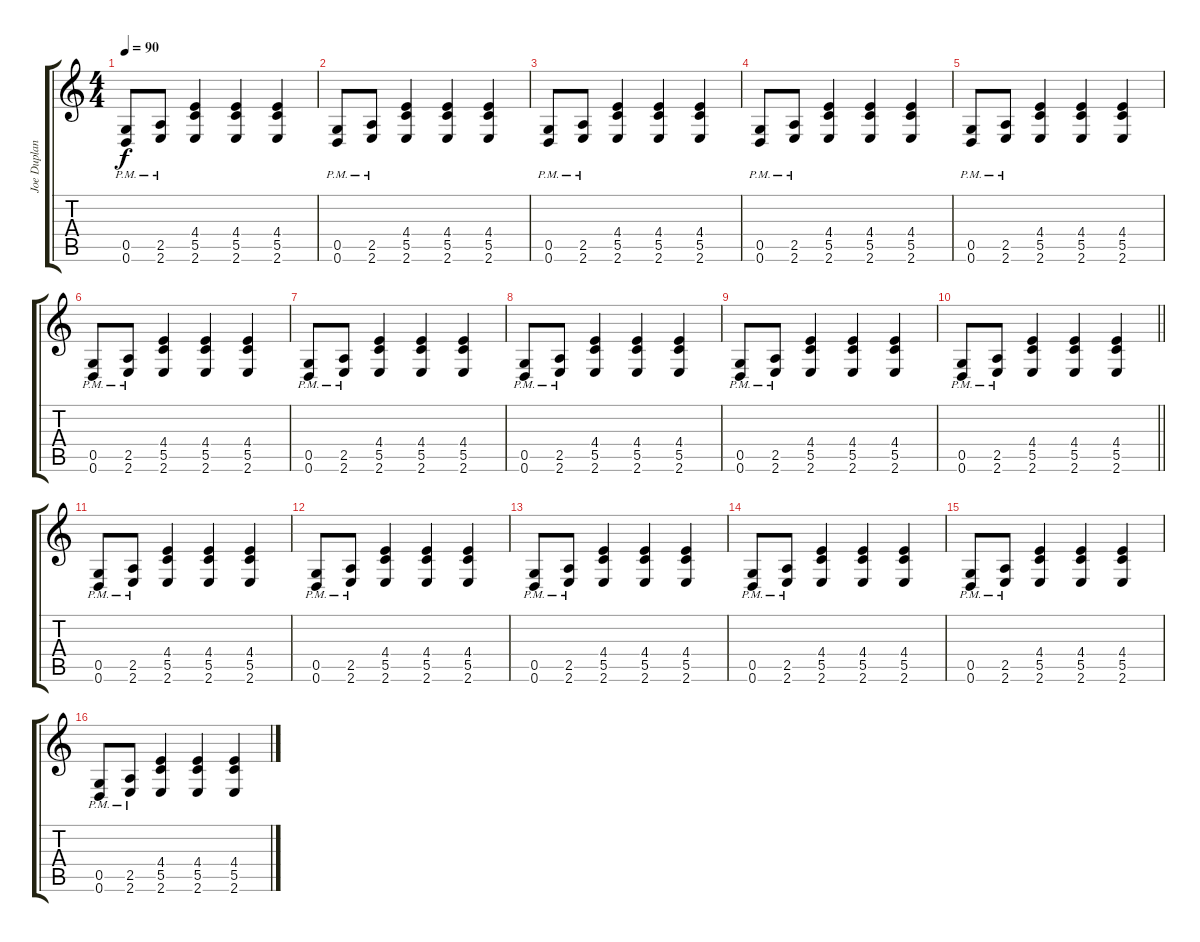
\track ("Joe Duplantier" "Joe Duplan") {instrument distortionguitar}
\staff {score tabs}
\tuning (D4 A3 F3 C3 G2 D2) {hide}
\ts (4 4)
\tempo 90
\clef g2
\ks c
(0.5{pm} 0.6{pm}).8{dy f} (2.5{pm} 2.6{pm}).8 (4.4 5.5 2.6).4 (4.4 5.5 2.6).4 (4.4 5.5 2.6).4 |
(0.5{pm} 0.6{pm}).8 (2.5{pm} 2.6{pm}).8 (4.4 5.5 2.6).4 (4.4 5.5 2.6).4 (4.4 5.5 2.6).4 |
(0.5{pm} 0.6{pm}).8 (2.5{pm} 2.6{pm}).8 (4.4 5.5 2.6).4 (4.4 5.5 2.6).4 (4.4 5.5 2.6).4 |
(0.5{pm} 0.6{pm}).8 (2.5{pm} 2.6{pm}).8 (4.4 5.5 2.6).4 (4.4 5.5 2.6).4 (4.4 5.5 2.6).4 |
(0.5{pm} 0.6{pm}).8 (2.5{pm} 2.6{pm}).8 (4.4 5.5 2.6).4 (4.4 5.5 2.6).4 (4.4 5.5 2.6).4 |
(0.5{pm} 0.6{pm}).8 (2.5{pm} 2.6{pm}).8 (4.4 5.5 2.6).4 (4.4 5.5 2.6).4 (4.4 5.5 2.6).4 |
(0.5{pm} 0.6{pm}).8 (2.5{pm} 2.6{pm}).8 (4.4 5.5 2.6).4 (4.4 5.5 2.6).4 (4.4 5.5 2.6).4 |
(0.5{pm} 0.6{pm}).8 (2.5{pm} 2.6{pm}).8 (4.4 5.5 2.6).4 (4.4 5.5 2.6).4 (4.4 5.5 2.6).4 |
(0.5{pm} 0.6{pm}).8 (2.5{pm} 2.6{pm}).8 (4.4 5.5 2.6).4 (4.4 5.5 2.6).4 (4.4 5.5 2.6).4 |
\barLineRight lightlight
(0.5{pm} 0.6{pm}).8 (2.5{pm} 2.6{pm}).8 (4.4 5.5 2.6).4 (4.4 5.5 2.6).4 (4.4 5.5 2.6).4 |
(0.5{pm} 0.6{pm}).8 (2.5{pm} 2.6{pm}).8 (4.4 5.5 2.6).4 (4.4 5.5 2.6).4 (4.4 5.5 2.6).4 |
(0.5{pm} 0.6{pm}).8 (2.5{pm} 2.6{pm}).8 (4.4 5.5 2.6).4 (4.4 5.5 2.6).4 (4.4 5.5 2.6).4 |
(0.5{pm} 0.6{pm}).8 (2.5{pm} 2.6{pm}).8 (4.4 5.5 2.6).4 (4.4 5.5 2.6).4 (4.4 5.5 2.6).4 |
(0.5{pm} 0.6{pm}).8 (2.5{pm} 2.6{pm}).8 (4.4 5.5 2.6).4 (4.4 5.5 2.6).4 (4.4 5.5 2.6).4 |
(0.5{pm} 0.6{pm}).8 (2.5{pm} 2.6{pm}).8 (4.4 5.5 2.6).4 (4.4 5.5 2.6).4 (4.4 5.5 2.6).4 |
(0.5{pm} 0.6{pm}).8 (2.5{pm} 2.6{pm}).8 (4.4 5.5 2.6).4 (4.4 5.5 2.6).4 (4.4 5.5 2.6).4
